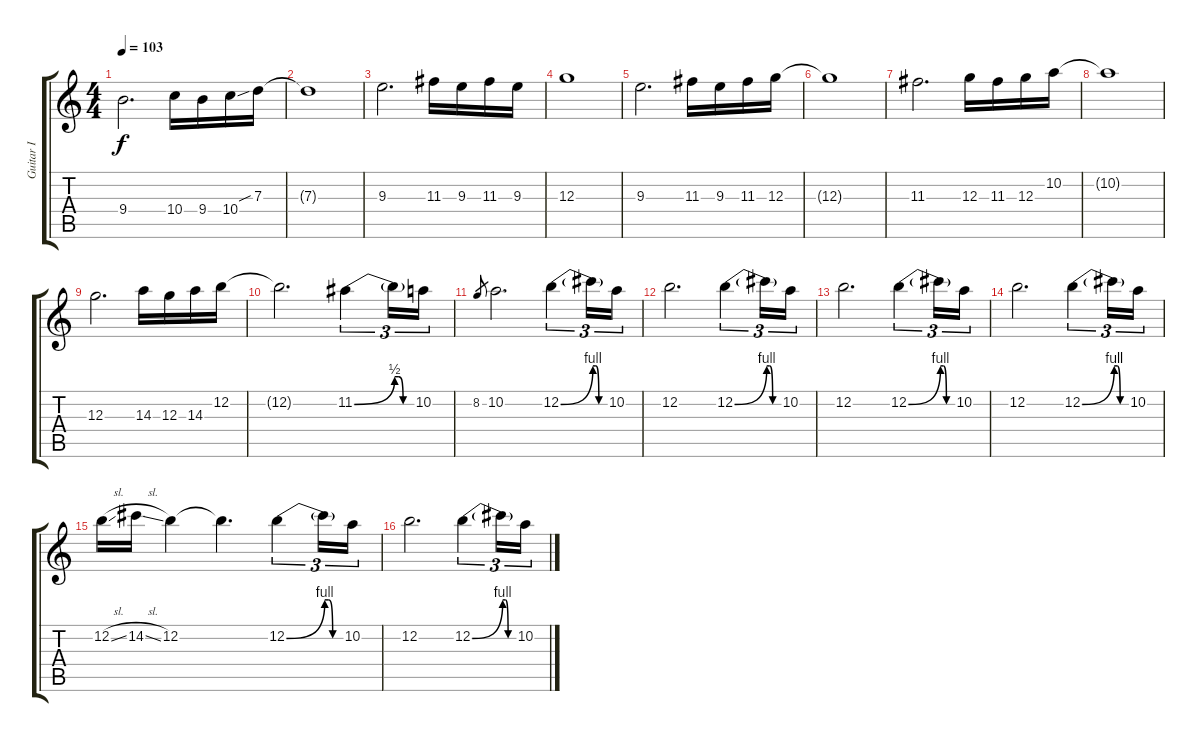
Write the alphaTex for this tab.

\track ("Guitar I" "Guitar I") {instrument distortionguitar}
\staff {score tabs}
\tuning (E4 B3 G3 D3 A2 E2) {hide}
\ts (4 4)
\tempo 103
\clef g2
\ks c
9.4.2{d dy f} 10.4.16 9.4.16 10.4.16 7.3{sib}.16 |
7.3{t}.1 |
9.3.2{d} 11.3.16 9.3.16 11.3.16 9.3.16 |
12.3.1 |
9.3.2{d} 11.3.16 9.3.16 11.3.16 12.3.16 |
12.3{t}.1 |
11.3.2{d} 12.3.16 11.3.16 12.3.16 10.2.16 |
10.2{t}.1 |
12.3.2{d volume 9} 14.3.16 12.3.16 14.3.16 12.2.16 |
12.2{t}.2{d} 11.2{be (bend 0 0 60 2)}.4{tu (3 2)} 11.2{be (custom 0 2 15 2 30 0 60 0) t}.16{tu (3 2)} 10.2.16{tu (3 2)} |
8.2.8{gr} 10.2.2{d} 12.2{be (bend 0 0 60 4)}.4{tu (3 2)} 12.2{be (custom 0 4 15 4 30 0 60 0) t}.16{tu (3 2)} 10.2.16{tu (3 2)} |
12.2.2{d} 12.2{be (bend 0 0 60 4)}.4{tu (3 2)} 12.2{be (custom 0 4 15 4 30 0 60 0) t}.16{tu (3 2)} 10.2.16{tu (3 2)} |
12.2.2{d volume 0} 12.2{be (bend 0 0 60 4)}.4{tu (3 2)} 12.2{be (custom 0 4 15 4 30 0 60 0) t}.16{tu (3 2)} 10.2.16{tu (3 2)} |
12.2.2{d} 12.2{be (bend 0 0 60 4)}.4{tu (3 2)} 12.2{be (custom 0 4 15 4 30 0 60 0) t}.16{tu (3 2)} 10.2.16{tu (3 2)} |
12.2{sl}.16 14.2{sl}.16 12.2.4 12.2{t}.4{d} 12.2{be (bend 0 0 60 4)}.4{tu (3 2)} 12.2{be (custom 0 4 15 4 30 0 60 0) t}.16{tu (3 2)} 10.2.16{tu (3 2)} |
12.2.2{d} 12.2{be (bend 0 0 60 4)}.4{tu (3 2)} 12.2{be (custom 0 4 15 4 30 0 60 0) t}.16{tu (3 2)} 10.2.16{tu (3 2)}
